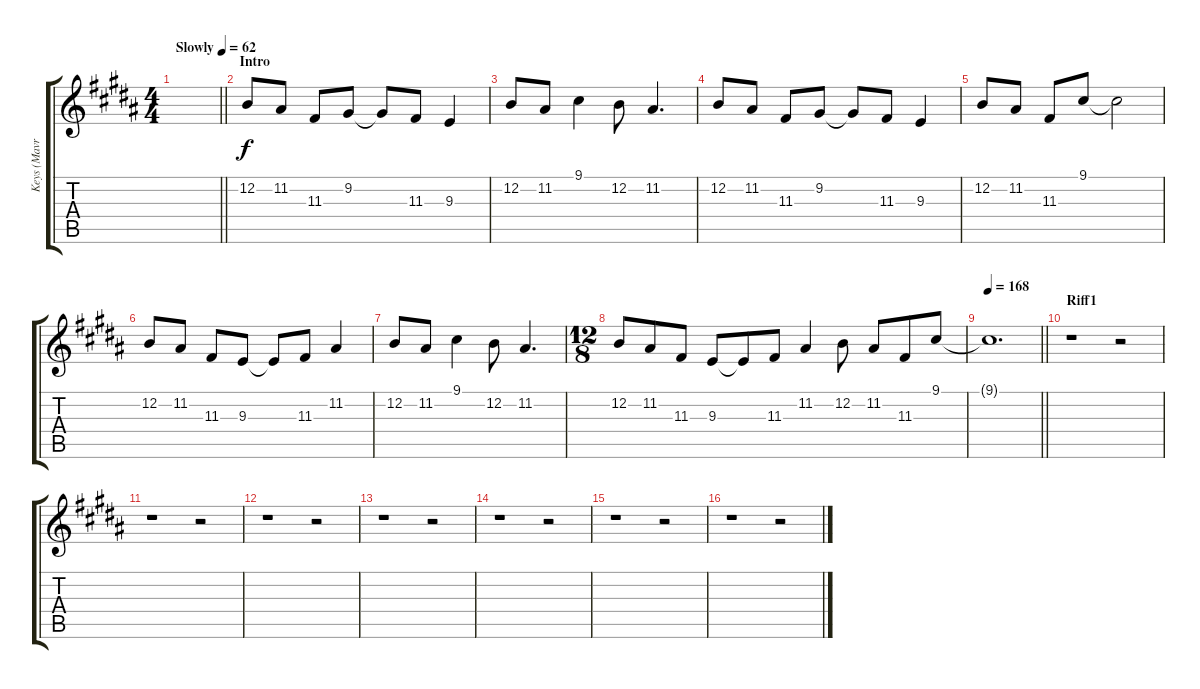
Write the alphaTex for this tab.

\track ("Keys (Mavrin)" "Keys (Mavr") {instrument synthstrings1}
\staff {score tabs}
\tuning (E4 B3 G3 D3 A2 E2) {hide}
\ts (4 4)
\tempo (62 "Slowly")
\clef g2
\barLineRight lightlight
\ks b
|
\section ("" "Intro")
12.2.8 11.2.8 11.3.8 9.2.8 9.2{t}.8 11.3.8 9.3.4 |
12.2.8 11.2.8 9.1.4 12.2.8 11.2.4{d} |
12.2.8 11.2.8 11.3.8 9.2.8 9.2{t}.8 11.3.8 9.3.4 |
12.2.8 11.2.8 11.3.8 9.1.8 9.1{t}.2 |
12.2.8 11.2.8 11.3.8 9.3.8 9.3{t}.8 11.3.8 11.2.4 |
12.2.8 11.2.8 9.1.4 12.2.8 11.2.4{d} |
\ts (12 8)
12.2.8 11.2.8 11.3.8 9.3.8 9.3{t}.8 11.3.8 11.2.4 12.2.8 11.2.8 11.3.8 9.1.8 |
\tempo 168
\barLineRight lightlight
9.1{t}.1{d} |
\section ("" "Riff1")
r.1 r.2 |
r.1 r.2 |
r.1 r.2 |
r.1 r.2 |
r.1 r.2 |
r.1 r.2 |
r.1 r.2
